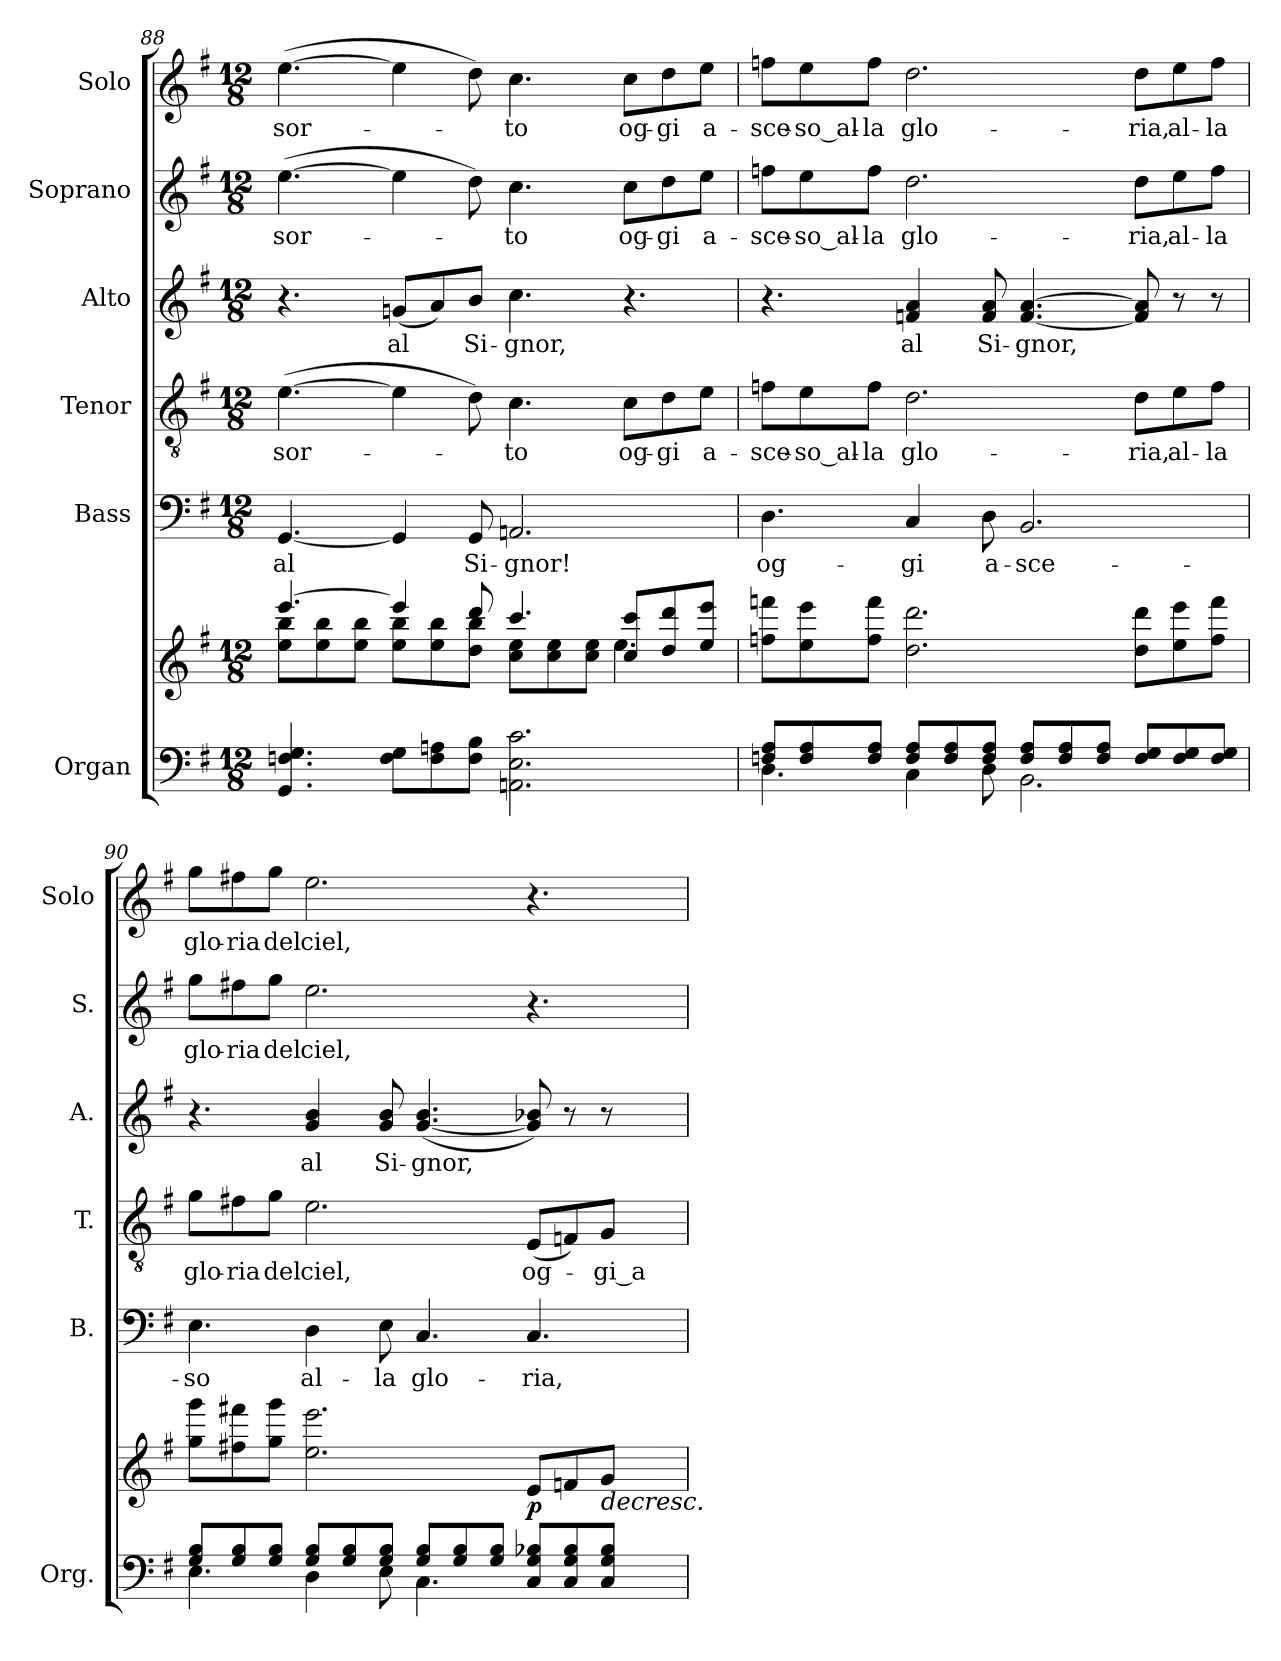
**kern	**kern	**dynam	**kern	**text	**kern	**text	**kern	**text	**kern	**text	**kern	**text
*part6	*part6	*part6	*part5	*part5	*part4	*part4	*part3	*part3	*part2	*part2	*part1	*part1
*staff7	*staff6	*staff6/7	*staff5	*staff5	*staff4	*staff4	*staff3	*staff3	*staff2	*staff2	*staff1	*staff1
*I"Organ	*	*	*I"Bass	*	*I"Tenor	*	*I"Alto	*	*I"Soprano	*	*I"Solo	*
*I'Org.	*	*	*I'B.	*	*I'T.	*	*I'A.	*	*I'S.	*	*I'Solo	*
*clefF4	*clefG2	*	*clefF4	*	*clefGv2	*	*clefG2	*	*clefG2	*	*clefG2	*
*	*	*	*	*	*ITrd7c12	*	*	*	*	*	*	*
*k[f#]	*k[f#]	*	*k[f#]	*	*k[f#]	*	*k[f#]	*	*k[f#]	*	*k[f#]	*
*G:	*G:	*	*G:	*	*G:	*	*G:	*	*G:	*	*G:	*
*M12/8	*M12/8	*	*M12/8	*	*M12/8	*	*M12/8	*	*M12/8	*	*M12/8	*
=88	=88	=88	=88	=88	=88	=88	=88	=88	=88	=88	=88	=88
*	*^	*	*	*	*	*	*	*	*	*	*	*
!	!	!	!	!	!LO:LY:b:color=#000000	!	!	!	!	!	!	!	!
!	!	!	!	!	!	!	!LO:LY:b:color=#000000	!	!	!	!	!	!
!	!	!	!	!	!	!	!	!	!	!	!LO:LY:b:color=#000000	!	!
!	!	!	!	!	!	!	!	!	!	!	!	!	!LO:LY:b:color=#000000
4.GGi/ 4.Fni 4.Gi	[>4.eeei/	8eei\ 8bbiL	.	[<4.GGi/	al	([>4.Ei\	-sor-	4.r	.	([>4.eei\	-sor-	([>4.eei\	-sor-
.	.	8eei\ 8bbi	.	.	.	.	.	.	.	.	.	.	.
.	.	8eei\ 8bbiJ	.	.	.	.	.	.	.	.	.	.	.
!	!	!	!	!	!	!	!	!	!LO:LY:b:color=#000000	!	!	!	!
8Fi\ 8GiL	4eeei/]	8eei\ 8bbiL	.	4GGi/]	.	4Ei\]	.	(8gni/L	al	4eei\]	.	4eei\]	.
8Fi\ 8Ani	.	8eei\ 8bbi	.	.	.	.	.	8ai/)	.	.	.	.	.
!	!	!	!	!	!LO:LY:b:color=#000000	!	!	!	!	!	!	!	!
!	!	!	!	!	!	!	!	!	!LO:LY:b:color=#000000	!	!	!	!
8Fi\ 8BiJ	8dddi/	8ddi\ 8bbiJ	.	8GGi/	Si-	8Di\)	.	8bi/J	Si-	8ddi\)	.	8ddi\)	.
!	!	!	!	!	!LO:LY:b:color=#000000	!	!	!	!	!	!	!	!
!	!	!	!	!	!	!	!LO:LY:b:color=#000000	!	!	!	!	!	!
!	!	!	!	!	!	!	!	!	!LO:LY:b:color=#000000	!	!	!	!
!	!	!	!	!	!	!	!	!	!	!	!LO:LY:b:color=#000000	!	!
!	!	!	!	!	!	!	!	!	!	!	!	!	!LO:LY:b:color=#000000
2.AAni\ 2.Ei 2.ci	4.ccci/	8cci\ 8eeiL	.	2.AAni/	-gnor!	4.Ci\	-to	4.cci\	-gnor,	4.cci\	-to	4.cci\	-to
.	.	8cci\ 8eei	.	.	.	.	.	.	.	.	.	.	.
.	.	8cci\ 8eeiJ	.	.	.	.	.	.	.	.	.	.	.
!	!	!	!	!	!	!	!LO:LY:b:color=#000000	!	!	!	!	!	!
!	!	!	!	!	!	!	!	!	!	!	!LO:LY:b:color=#000000	!	!
!	!	!	!	!	!	!	!	!	!	!	!	!	!LO:LY:b:color=#000000
.	8cci/ 8ccciL	4.eei\	.	.	.	8Ci\L	og-	4.r	.	8cci\L	og-	8cci\L	og-
!	!	!	!	!	!	!	!LO:LY:b:color=#000000	!	!	!	!	!	!
!	!	!	!	!	!	!	!	!	!	!	!LO:LY:b:color=#000000	!	!
!	!	!	!	!	!	!	!	!	!	!	!	!	!LO:LY:b:color=#000000
.	8ddi/ 8dddi	.	.	.	.	8Di\	-gi	.	.	8ddi\	-gi	8ddi\	-gi
!	!	!	!	!	!	!	!LO:LY:b:color=#000000	!	!	!	!	!	!
!	!	!	!	!	!	!	!	!	!	!	!LO:LY:b:color=#000000	!	!
!	!	!	!	!	!	!	!	!	!	!	!	!	!LO:LY:b:color=#000000
.	8eei/ 8eeeiJ	.	.	.	.	8Ei\J	a-	.	.	8eei\J	a-	8eei\J	a-
*	*v	*v	*	*	*	*	*	*	*	*	*	*	*
!!LO:LB:g=z
=89	=89	=89	=89	=89	=89	=89	=89	=89	=89	=89	=89	=89
*^	*	*	*	*	*	*	*	*	*	*	*	*
!	!	!	!	!	!LO:LY:b:color=#000000	!	!	!	!	!	!	!	!
!	!	!	!	!	!	!	!LO:LY:b:color=#000000	!	!	!	!	!	!
!	!	!	!	!	!	!	!	!	!	!	!LO:LY:b:color=#000000	!	!
!	!	!	!	!	!	!	!	!	!	!	!	!	!LO:LY:b:color=#000000
8Fni/ 8AiL	4.Di\	8ffni\ 8fffniL	.	4.Di\	og-	8Fni\L	-sce-	4.r	.	8ffni\L	-sce-	8ffni\L	-sce-
!	!	!	!	!	!	!	!LO:LY:b:color=#000000	!	!	!	!	!	!
!	!	!	!	!	!	!	!	!	!	!	!LO:LY:b:color=#000000	!	!
!	!	!	!	!	!	!	!	!	!	!	!	!	!LO:LY:b:color=#000000
8Fi/ 8Ai	.	8eei\ 8eeei	.	.	.	8Ei\	-so_al-	.	.	8eei\	-so_al-	8eei\	-so_al-
!	!	!	!	!	!	!	!LO:LY:b:color=#000000	!	!	!	!	!	!
!	!	!	!	!	!	!	!	!	!	!	!LO:LY:b:color=#000000	!	!
!	!	!	!	!	!	!	!	!	!	!	!	!	!LO:LY:b:color=#000000
8Fi/ 8AiJ	.	8ffi\ 8fffiJ	.	.	.	8Fi\J	-la	.	.	8ffi\J	-la	8ffi\J	-la
!	!	!	!	!	!LO:LY:b:color=#000000	!	!	!	!	!	!	!	!
!	!	!	!	!	!	!	!LO:LY:b:color=#000000	!	!	!	!	!	!
!	!	!	!	!	!	!	!	!	!LO:LY:b:color=#000000	!	!	!	!
!	!	!	!	!	!	!	!	!	!	!	!LO:LY:b:color=#000000	!	!
!	!	!	!	!	!	!	!	!	!	!	!	!	!LO:LY:b:color=#000000
8Fi/ 8AiL	4Ci\	2.ddi\ 2.dddi	.	4Ci/	-gi	2.Di\	glo-	4fni/ 4ai	al	2.ddi\	glo-	2.ddi\	glo-
8Fi/ 8Ai	.	.	.	.	.	.	.	.	.	.	.	.	.
!	!	!	!	!	!LO:LY:b:color=#000000	!	!	!	!	!	!	!	!
!	!	!	!	!	!	!	!	!	!LO:LY:b:color=#000000	!	!	!	!
8Fi/ 8AiJ	8Di\	.	.	8Di\	a-	.	.	8fi/ 8ai	Si-	.	.	.	.
!	!	!	!	!	!LO:LY:b:color=#000000	!	!	!	!	!	!	!	!
!	!	!	!	!	!	!	!	!	!LO:LY:b:color=#000000	!	!	!	!
8Fi/ 8AiL	2.BBi\	.	.	2.BBi/	-sce-	.	.	[<4.fi/ [>4.ai	-gnor,	.	.	.	.
8Fi/ 8Ai	.	.	.	.	.	.	.	.	.	.	.	.	.
8Fi/ 8AiJ	.	.	.	.	.	.	.	.	.	.	.	.	.
!	!	!	!	!	!	!	!LO:LY:b:color=#000000	!	!	!	!	!	!
!	!	!	!	!	!	!	!	!	!	!	!LO:LY:b:color=#000000	!	!
!	!	!	!	!	!	!	!	!	!	!	!	!	!LO:LY:b:color=#000000
8Fi/ 8GiL	.	8ddi\ 8dddiL	.	.	.	8Di\L	-ria,	8fi/] 8ai]	.	8ddi\L	-ria,	8ddi\L	-ria,
!	!	!	!	!	!	!	!LO:LY:b:color=#000000	!	!	!	!	!	!
!	!	!	!	!	!	!	!	!	!	!	!LO:LY:b:color=#000000	!	!
!	!	!	!	!	!	!	!	!	!	!	!	!	!LO:LY:b:color=#000000
8Fi/ 8Gi	.	8eei\ 8eeei	.	.	.	8Ei\	al-	8r	.	8eei\	al-	8eei\	al-
!	!	!	!	!	!	!	!LO:LY:b:color=#000000	!	!	!	!	!	!
!	!	!	!	!	!	!	!	!	!	!	!LO:LY:b:color=#000000	!	!
!	!	!	!	!	!	!	!	!	!	!	!	!	!LO:LY:b:color=#000000
8Fi/ 8GiJ	.	8ffi\ 8fffiJ	.	.	.	8Fi\J	-la	8r	.	8ffi\J	-la	8ffi\J	-la
=90	=90	=90	=90	=90	=90	=90	=90	=90	=90	=90	=90	=90	=90
!	!	!	!	!	!LO:LY:b:color=#000000	!	!	!	!	!	!	!	!
!	!	!	!	!	!	!	!LO:LY:b:color=#000000	!	!	!	!	!	!
!	!	!	!	!	!	!	!	!	!	!	!LO:LY:b:color=#000000	!	!
!	!	!	!	!	!	!	!	!	!	!	!	!	!LO:LY:b:color=#000000
8Gi/ 8BiL	4.Ei\	8ggi\ 8gggiL	.	4.Ei\	-so	8Gi\L	glo-	4.r	.	8ggi\L	glo-	8ggi\L	glo-
!	!	!	!	!	!	!	!LO:LY:b:color=#000000	!	!	!	!	!	!
!	!	!	!	!	!	!	!	!	!	!	!LO:LY:b:color=#000000	!	!
!	!	!	!	!	!	!	!	!	!	!	!	!	!LO:LY:b:color=#000000
8Gi/ 8Bi	.	8ff#Xi\ 8fff#Xi	]	.	.	8F#Xi\	-ria	.	.	8ff#Xi\	-ria	8ff#Xi\	-ria
!	!	!	!	!	!	!	!LO:LY:b:color=#000000	!	!	!	!	!	!
!	!	!	!	!	!	!	!	!	!	!	!LO:LY:b:color=#000000	!	!
!	!	!	!	!	!	!	!	!	!	!	!	!	!LO:LY:b:color=#000000
8Gi/ 8BiJ	.	8ggi\ 8gggiJ	.	.	.	8Gi\J	del	.	.	8ggi\J	del	8ggi\J	del
!	!	!	!	!	!LO:LY:b:color=#000000	!	!	!	!	!	!	!	!
!	!	!	!	!	!	!	!LO:LY:b:color=#000000	!	!	!	!	!	!
!	!	!	!	!	!	!	!	!	!LO:LY:b:color=#000000	!	!	!	!
!	!	!	!	!	!	!	!	!	!	!	!LO:LY:b:color=#000000	!	!
!	!	!	!	!	!	!	!	!	!	!	!	!	!LO:LY:b:color=#000000
8Gi/ 8BiL	4Di\	2.eei\ 2.eeei	.	4Di\	al-	2.Ei\	ciel,	4gi/ 4bi	al	2.eei\	ciel,	2.eei\	ciel,
8Gi/ 8Bi	.	.	.	.	.	.	.	.	.	.	.	.	.
!	!	!	!	!	!LO:LY:b:color=#000000	!	!	!	!	!	!	!	!
!	!	!	!	!	!	!	!	!	!LO:LY:b:color=#000000	!	!	!	!
8Gi/ 8BiJ	8Ei\	.	.	8Ei\	-la	.	.	8gi/ 8bi	Si-	.	.	.	.
!	!	!	!	!	!LO:LY:b:color=#000000	!	!	!	!	!	!	!	!
!	!	!	!	!	!	!	!	!	!LO:LY:b:color=#000000	!	!	!	!
8Gi/ 8BiL	4.Ci\	.	.	4.Ci/	glo-	.	.	([<4.gi/ 4.bi	-gnor,	.	.	.	.
8Gi/ 8Bi	.	.	.	.	.	.	.	.	.	.	.	.	.
8Gi/ 8BiJ	.	.	.	.	.	.	.	.	.	.	.	.	.
!	!	!	!	!	!LO:LY:b:color=#000000	!	!	!	!	!	!	!	!
!	!	!	!	!	!	!	!LO:LY:b:color=#000000	!	!	!	!	!	!
8Ci/ 8Gi 8B-XiL	4.ryy	8ei/L	p	4.Ci/	-ria,	(8EEi/L	og-	8gi/] 8b-Xi)	.	4.r	.	4.r	.
8Ci/ 8Gi 8B-i	.	8fni/	.	.	.	8FFni/)	.	8r	.	.	.	.	.
!	!	!	!LO:HP:b	!	!	!	!	!	!	!	!	!	!
!	!	!	!	!	!	!	!LO:LY:b:color=#000000	!	!	!	!	!	!
8Ci/ 8Gi 8B-iJ	.	8gi/J	>	.	.	8GGi/J	-gi_a-	8r	.	.	.	.	.
*v	*v	*	*	*	*	*	*	*	*	*	*	*	*
=	=	=	=	=	=	=	=	=	=	=	=	=
*-	*-	*-	*-	*-	*-	*-	*-	*-	*-	*-	*-	*-
